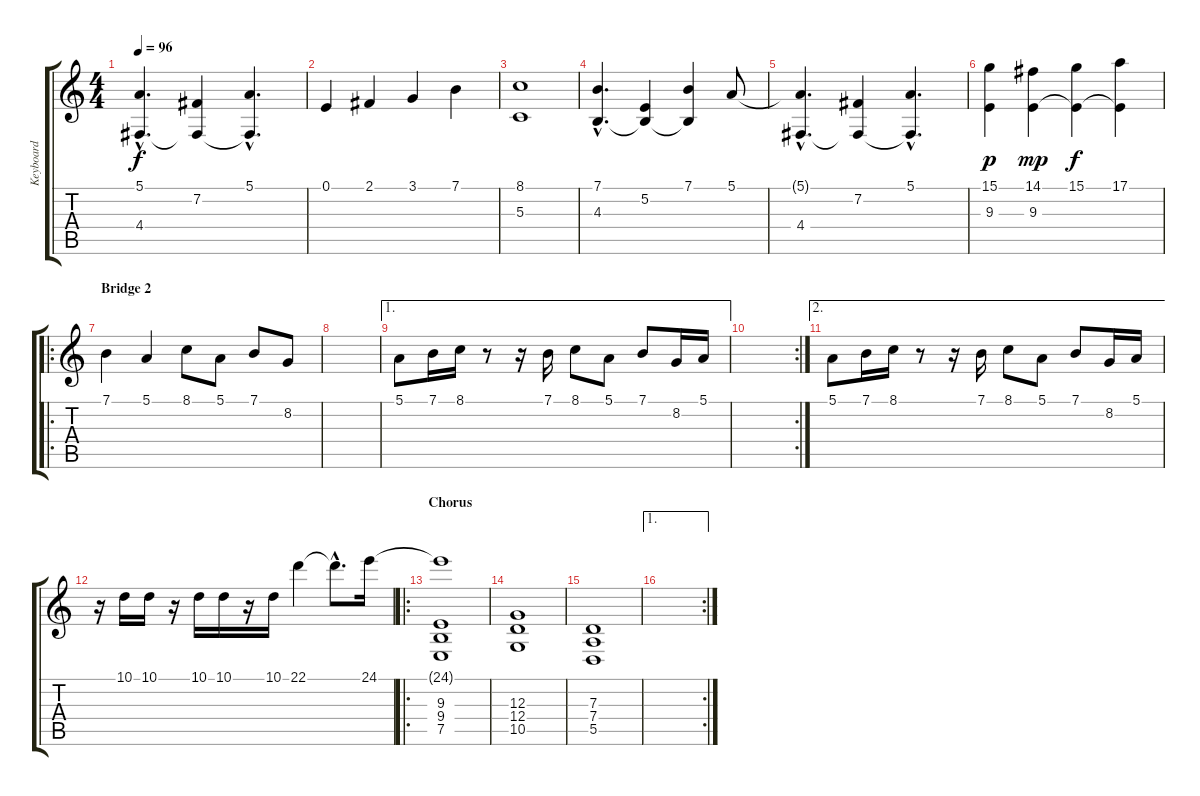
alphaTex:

\track ("Keyboard" "Keyboard") {instrument synthstrings1}
\staff {score tabs}
\tuning (E4 B3 G3 D3 A2 E2) {hide}
\ts (4 4)
\tempo 96
\clef g2
\ks c
(5.1{hac t} 4.4{hac}).4{d dy f} (7.2 4.4{t}).4 (5.1{hac} 4.4{hac t}).4{d} |
0.1.4 2.1.4 3.1.4 7.1.4 |
(8.1 5.3).1 |
(7.1{hac} 4.3{hac}).4{d} (5.2 4.3{t}).4 (7.1 4.3{t}).4 5.1.8 |
(5.1{hac t} 4.4{hac}).4{d} (7.2 4.4{t}).4 (5.1{hac} 4.4{hac t}).4{d} |
(15.1 9.3).4{dy p} (14.1 9.3).4{dy mp} (15.1 9.3{t}).4{dy f} (17.1 9.3{t}).4 |
\ro
\section ("" "Bridge 2")
7.1.4 5.1.4 8.1.8 5.1.8 7.1.8 8.2.8 |
|
\ae 1
5.1.8 7.1.16 8.1.16 r.8 r.16 7.1.16 8.1.8 5.1.8 7.1.8 8.2.16 5.1.16 |
\rc 2
|
\ae 2
5.1.8 7.1.16 8.1.16 r.8 r.16 7.1.16 8.1.8 5.1.8 7.1.8 8.2.16 5.1.16 |
r.16 10.1.16 10.1.16 r.16 10.1.16 10.1.16 r.16 10.1.16 22.1.4 22.1{hac t}.8{d} 24.1.16 |
\ro
\section ("" "Chorus")
(24.1{t} 9.3 9.4 7.5).1 |
(12.3 12.4 10.5).1 |
(7.3 7.4 5.5).1 |
\ae 1
\rc 2
